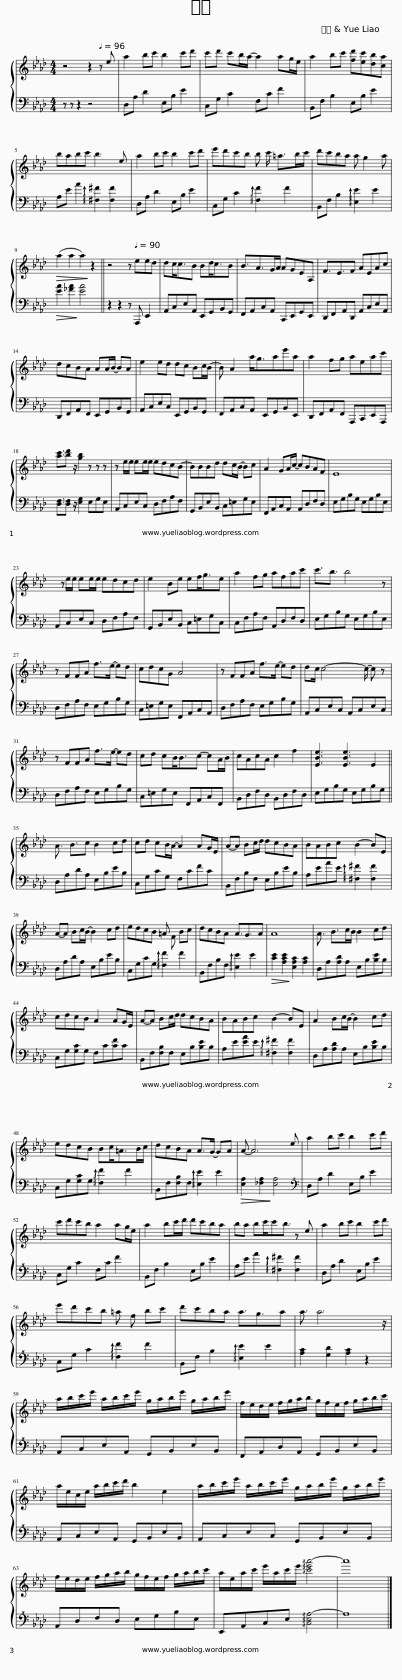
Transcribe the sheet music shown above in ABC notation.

X:1
%%score { 1 | 2 }
L:1/8
M:4/4
I:linebreak $
K:Ab
V:1 treble
V:2 bass
V:1
 z4 z2[Q:1/4=96] z e | a2 bc' b2 c'd' | c'd' c'b/a/- a2 ag/e/ | a2 bc' [fd'][ec'][db][ca] |$ babc' b3 e | %5
 a2 bc' b2 c'd' | e'd'c'b b c'/ =a>bc'/ | d'c'ba a g2 a |$!>(! (a2 a2 a2)!>)! z2 || z4 z[Q:1/4=90] eed | %10
 dc<cB Bd<cB | B3/2A>GA/ AGEA, | F3/2E3/2F AEAc |$ dcBA AA/B/- BA | e2 ed dc Bc/B/- | %15
 B A2 a<gae'a | a2 fg aeac' |$ [ac']3/2[bd'] z/ [gb]2 z z z | z e/e/ ee/e/ edcB- | BBBd dc/B/- Bc | %20
 A2 GA/c/- cBAF | E8 |$ z e/e/ ee/e/ edcd | e2 Be ef<ge | a2 fg afac' | %25
 c'3/2b3/2 b4 z |$ z FFA f>e- ed | cdcG A4 | z FFA f>e- ed | dc/ c4- c/- c z |$ %30
 z FFA f>e- ed | cd cB<Bc- cA/B/ | cAcA c2 f2 | [EBe]3 [EBe]3 E2 ||$ A3/2 B3/2c B2 cd | %35
 cd cB/A/- A2 AG/E/ | A-A Bc/d/ dcBA | BABc B2- BE |$ A-A Bc/B/- B2 cd | edcB =A F Bc | %40
 dcBA A3/2G3/2A | A8 | A3/2 B>cB/ B2 cd |$ cdcB A2 AG/E/ | A-A Bc/d/ dcBA | %45
 BABc B2- BE | A2 Bc/B/- B2 cd |$ edcB Bc<=AB/c/ | dcBA A>G- GA | A- A6 e | %50
 a2 bc' b2 c'd' |$ c'd'c'b a2 ag/e/ | a2 bc'/d'/ d'c'ba | ba bc'/c'b3/2 z e | a2 bc' b2 c'd' |$ %55
 e'd'c'b =a f bc' | d'c'ba a3/2g3/2a | a3/2 a6 z/ |$ a/b/c'/e'/ a/b/c'/e'/ g/a/b/e'/ g/a/b/e'/ | f/e/d/e/ f/g/a/b/ g/f/e/f/ g/a/b/c'/ |$ %60
 a/e/c/e/ a/b/c'/d'/ b2 e2 | a/b/c'/e'/ a/b/c'/e'/ g/a/b/e'/ g/a/b/e'/ |$ f/e/d/e/ f/g/a/b/ g/f/e/f/ g/a/b/c'/ | a/e/a/c'/ e'/a/c'/e'/ !arpeggio![c'e'a'-]4 | a'8 |] %65
V:2
 z z z2 z4 | D,A, D2 E,B, E2 | C,G, C2 F,C F2 | B,,F, B,2 E,B, E2 |$ A,E A2 !arpeggio![^F,^F]2 [F,F]2 | %5
 D,A, D2 E,B, E2 | C,G, C2 !arpeggio![F,F]2 F2 | B,,F, B,2 !arpeggio![E,E]2 E2 |$!>(! [EA]2 [_FA]2!>)! [EA]4 || z2 z2 z A,,, E,,2 | %10
 A,,C,E,A,, E,,G,,B,,G,, | F,,A,,C,A,, C,,E,,G,,E,, | D,,F,,A,,D,, A,,C,E,A,, |$ D,,F,,A,,F,, E,,G,,B,,G,, | A,,C,E,C, E,,G,,B,,G,, | %15
 F,,A,,C,A,, E,,G,,B,,E,, | D,,F,,A,,F,, A,,,C,,E,,A,,, |$ [D,F,]3/2[D,F,] z/ [E,G,]2 E,G,E, | A,,C,E,C, D,F,A,F, | G,,B,,E,B,, C,=E,G,E, | %20
 F,,A,,C,A,, A,,D,F,D, | E,G,B,G, E,G,B,E, |$ A,,C,E,C, D,F,A,F, | G,,B,,E,B,, C,=E,G,C, | C,F,A,F, A,,D,F,D, | %25
 E,G,B,G, E,G,B,E, |$ D,F,A,F, E,G,B,G, | C,=E,G,E, F,,A,,C,A,, | D,F,A,F, E,G,B,G, | A,,C,E,C, A,,C,E,C, |$ %30
 D,F,A,F, E,G,B,G, | C,=E,G,E, F,,A,,C,F,, | B,,D,F,D, B,,D,F,D, | E,G,B,G, E,G,B,G, ||$ D,A,DA, E,B,EB, | %35
 C,G,CG, F,CFC | B,,F,B,F, E,B,EB, | A,EAE !arpeggio![^F,^F]2 [F,F]2 |$ D,A,DA, E,B,EB, | C,G,CG, !arpeggio![F,F]2 F2 | %40
 B,,F,B,F, !arpeggio![E,E]2 E2 |!>(! [CE]2 [A,CE]2!>)! [E,A,C]2 [A,C]2 | D,A,[A,D]A, E,B,[B,E]B, |$ C,G,[G,C]G, F,C[CF]C | B,,F,[F,B,]F, E,B,[B,E]B, | %45
 A,E[EA]E !arpeggio![^F,^F]2 [F,F]2 | D,A,[A,D]A, E,B,[B,E]B, |$ C,G,[G,C]G, !arpeggio![F,F]2 F2 | B,,F,[F,B,]F, !arpeggio![E,E]2 E2 |!>(! [E,A,]2 [_F,A,]2!>)! [E,A,]4 | %50
[K:bass+8] D,A, D2 E,B, E2 |$ C,G, C2 F,C F2 | B,,F, B,2 E,B, E2 | A,E A2 !arpeggio![^F,^F]2 [F,F]2 | D,A, D2 E,B, E2 |$ %55
 C,G, C2 !arpeggio![F,F]2 F2 | B,,F, B,2 !arpeggio![E,E]2 E2 | [A,C]2 [G,D]2 [A,C]2 z2 |$ A,,C,E,A,, G,,B,,E,B,, | F,,A,,D,A,, G,,B,,E,B,, |$ %60
 A,,C,E,A,, G,,B,,E,B,, | A,,C,E,C, G,,B,,E,B,, |$ A,,D,F,D, E,G,B,E, | E,,A,,C,E, !arpeggio![C,E,A,-]4 | A,8 |] %65
